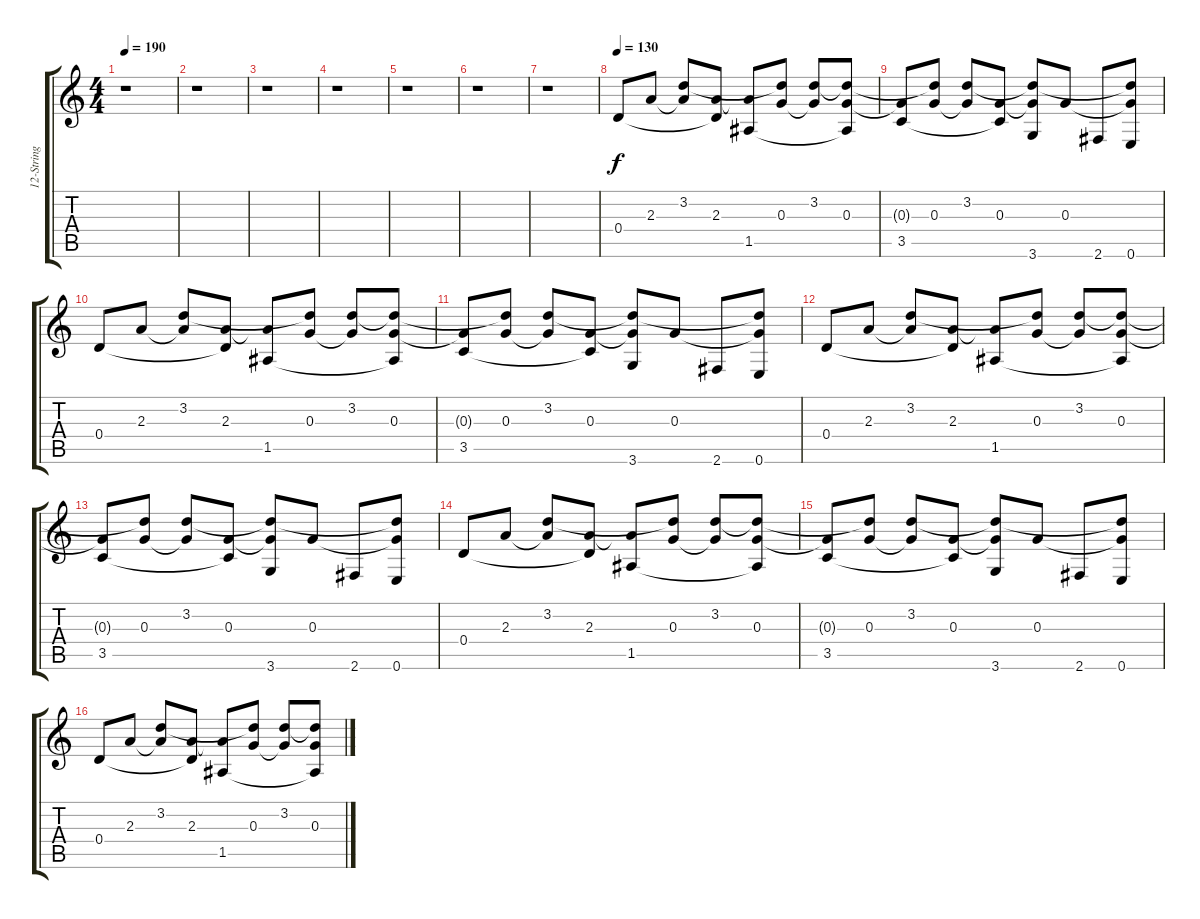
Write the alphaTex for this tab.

\track ("12-String Acoustic" "12-String ") {instrument acousticguitarsteel}
\staff {score tabs}
\tuning (E4 B3 G3 D3 A2 E2) {hide}
\ts (4 4)
\tempo 190
\clef g2
\ks c
r.1{dy f} |
r.1 |
r.1 |
r.1 |
r.1 |
r.1 |
r.1 |
\tempo 130
0.4.8{balance 8} 2.3.8 (3.2 2.3{t}).8 (2.3 0.4{t}).8 (2.3{t} 1.5).8 (3.2{t} 0.3).8 (3.2 0.3{t}).8 (3.2{t} 0.3 1.5{t}).8 |
(0.3{t} 3.5).8 (3.2{t} 0.3).8 (3.2 0.3{t}).8 (0.3 3.5{t}).8 (3.2{t} 0.3{t} 3.6).8 0.3.8 2.6.8 (3.2{t} 0.3{t} 0.6).8 |
0.4.8 2.3.8 (3.2 2.3{t}).8 (2.3 0.4{t}).8 (2.3{t} 1.5).8 (3.2{t} 0.3).8 (3.2 0.3{t}).8 (3.2{t} 0.3 1.5{t}).8 |
(0.3{t} 3.5).8 (3.2{t} 0.3).8 (3.2 0.3{t}).8 (0.3 3.5{t}).8 (3.2{t} 0.3{t} 3.6).8 0.3.8 2.6.8 (3.2{t} 0.3{t} 0.6).8 |
0.4.8 2.3.8 (3.2 2.3{t}).8 (2.3 0.4{t}).8 (2.3{t} 1.5).8 (3.2{t} 0.3).8 (3.2 0.3{t}).8 (3.2{t} 0.3 1.5{t}).8 |
(0.3{t} 3.5).8 (3.2{t} 0.3).8 (3.2 0.3{t}).8 (0.3 3.5{t}).8 (3.2{t} 0.3{t} 3.6).8 0.3.8 2.6.8 (3.2{t} 0.3{t} 0.6).8 |
0.4.8 2.3.8 (3.2 2.3{t}).8 (2.3 0.4{t}).8 (2.3{t} 1.5).8 (3.2{t} 0.3).8 (3.2 0.3{t}).8 (3.2{t} 0.3 1.5{t}).8 |
(0.3{t} 3.5).8 (3.2{t} 0.3).8 (3.2 0.3{t}).8 (0.3 3.5{t}).8 (3.2{t} 0.3{t} 3.6).8 0.3.8 2.6.8 (3.2{t} 0.3{t} 0.6).8 |
0.4.8 2.3.8 (3.2 2.3{t}).8 (2.3 0.4{t}).8 (2.3{t} 1.5).8 (3.2{t} 0.3).8 (3.2 0.3{t}).8 (3.2{t} 0.3 1.5{t}).8
